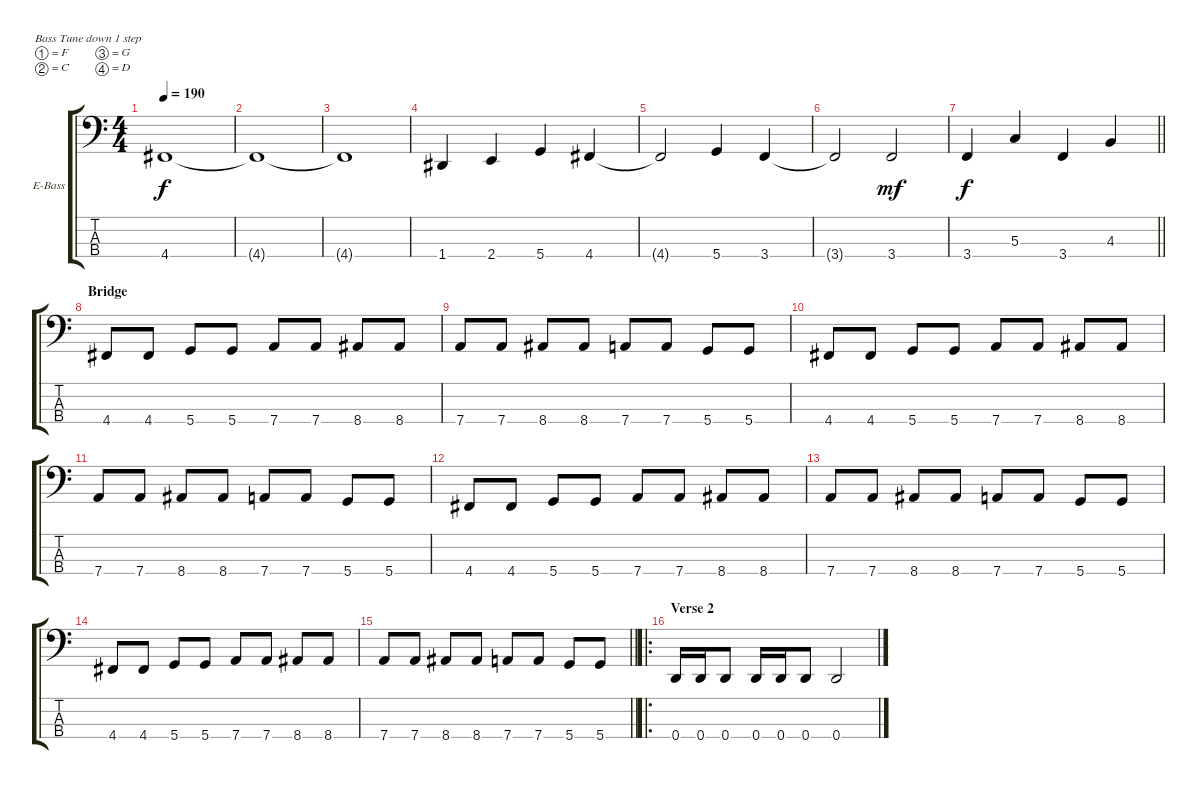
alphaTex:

\bracketExtendMode groupsimilarinstruments
\firstSystemTrackNameOrientation horizontal
\otherSystemsTrackNameOrientation horizontal
\track ("Bass" "E-Bass") {instrument electricbassfinger}
\staff {score tabs}
\tuning (F2 C2 G1 D1)
\ts (4 4)
\tempo 190
\clef f4
\ks c
4.4{t}.1{dy f} |
4.4{t}.1 |
4.4{t}.1 |
1.4.4 2.4.4 5.4.4 4.4.4 |
4.4{t}.2 5.4.4 3.4.4 |
3.4{t}.2 3.4.2{dy mf} |
\barLineRight lightlight
3.4.4{dy f} 5.3.4 3.4.4 4.3.4 |
\section ("" "Bridge")
4.4.8 4.4.8 5.4.8 5.4.8 7.4.8 7.4.8 8.4.8 8.4.8 |
7.4.8 7.4.8 8.4.8 8.4.8 7.4.8 7.4.8 5.4.8 5.4.8 |
4.4.8 4.4.8 5.4.8 5.4.8 7.4.8 7.4.8 8.4.8 8.4.8 |
7.4.8 7.4.8 8.4.8 8.4.8 7.4.8 7.4.8 5.4.8 5.4.8 |
4.4.8 4.4.8 5.4.8 5.4.8 7.4.8 7.4.8 8.4.8 8.4.8 |
7.4.8 7.4.8 8.4.8 8.4.8 7.4.8 7.4.8 5.4.8 5.4.8 |
4.4.8 4.4.8 5.4.8 5.4.8 7.4.8 7.4.8 8.4.8 8.4.8 |
\barLineRight lightlight
7.4.8 7.4.8 8.4.8 8.4.8 7.4.8 7.4.8 5.4.8 5.4.8 |
\ro
\section ("" "Verse 2")
0.4.16 0.4.16 0.4.8 0.4.16 0.4.16 0.4.8 0.4.2
